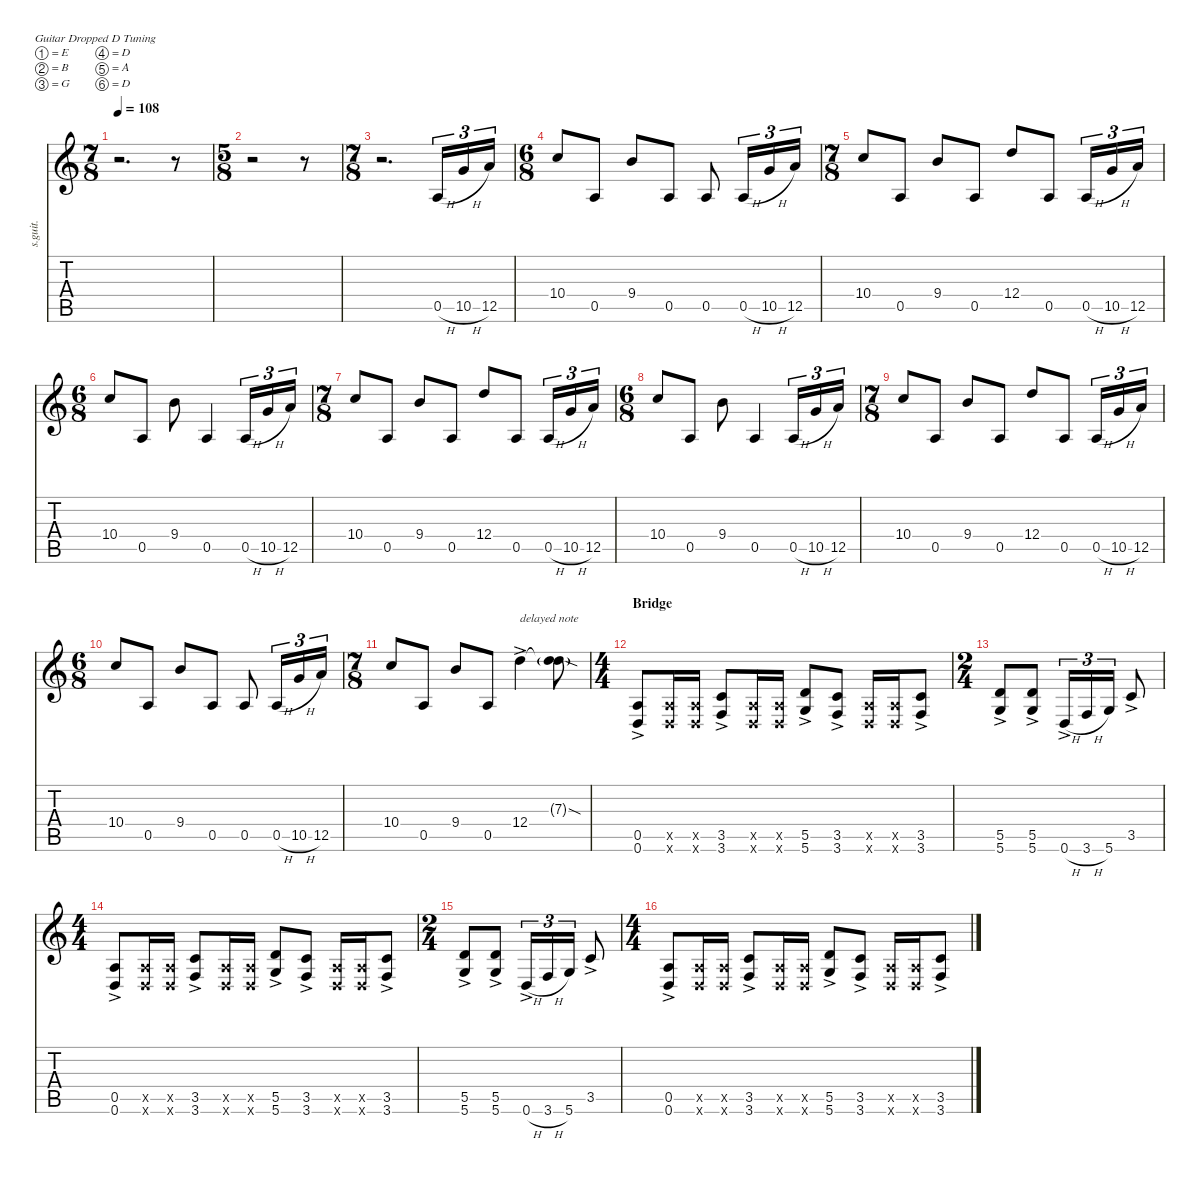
\defaultSystemsLayout 4
\hideDynamics
\bracketExtendMode nobrackets
\track ("Adam Jones (Guitar II)" "s.guit.") {instrument distortionguitar}
\staff {score tabs}
\tuning (E4 B3 G3 D3 A2 D2)
\ts (7 8)
\beaming (8 2 2 2 2)
\tempo 108
\clef g2
\ks c
r.2{d dy f} r.8 |
\ts (5 8)
\beaming (8 2 2 2 2)
r.2 r.8 |
\ts (7 8)
\beaming (8 2 2 2 2)
r.2{d} 0.5{h}.16{tu (3 2) lyrics (0 "") lyrics (1 "") lyrics (2 "") lyrics (3 "") lyrics (4 "")} 10.5{h}.16{tu (3 2) lyrics (0 "") lyrics (1 "") lyrics (2 "") lyrics (3 "") lyrics (4 "")} 12.5.16{tu (3 2) lyrics (0 "") lyrics (1 "") lyrics (2 "") lyrics (3 "") lyrics (4 "")} |
\ts (6 8)
\beaming (8 2 2 2 2)
10.4.8{lyrics (0 "") lyrics (1 "") lyrics (2 "") lyrics (3 "") lyrics (4 "")} 0.5.8{lyrics (0 "") lyrics (1 "") lyrics (2 "") lyrics (3 "") lyrics (4 "")} 9.4.8{lyrics (0 "") lyrics (1 "") lyrics (2 "") lyrics (3 "") lyrics (4 "")} 0.5.8{lyrics (0 "") lyrics (1 "") lyrics (2 "") lyrics (3 "") lyrics (4 "")} 0.5.8{lyrics (0 "") lyrics (1 "") lyrics (2 "") lyrics (3 "") lyrics (4 "")} 0.5{h}.16{tu (3 2) lyrics (0 "") lyrics (1 "") lyrics (2 "") lyrics (3 "") lyrics (4 "")} 10.5{h}.16{tu (3 2) lyrics (0 "") lyrics (1 "") lyrics (2 "") lyrics (3 "") lyrics (4 "")} 12.5.16{tu (3 2) lyrics (0 "") lyrics (1 "") lyrics (2 "") lyrics (3 "") lyrics (4 "")} |
\ts (7 8)
\beaming (8 2 2 2 2)
10.4.8{lyrics (0 "") lyrics (1 "") lyrics (2 "") lyrics (3 "") lyrics (4 "")} 0.5.8{lyrics (0 "") lyrics (1 "") lyrics (2 "") lyrics (3 "") lyrics (4 "")} 9.4.8{lyrics (0 "") lyrics (1 "") lyrics (2 "") lyrics (3 "") lyrics (4 "")} 0.5.8{lyrics (0 "") lyrics (1 "") lyrics (2 "") lyrics (3 "") lyrics (4 "")} 12.4.8{lyrics (0 "") lyrics (1 "") lyrics (2 "") lyrics (3 "") lyrics (4 "")} 0.5.8{lyrics (0 "") lyrics (1 "") lyrics (2 "") lyrics (3 "") lyrics (4 "")} 0.5{h}.16{tu (3 2) lyrics (0 "") lyrics (1 "") lyrics (2 "") lyrics (3 "") lyrics (4 "")} 10.5{h}.16{tu (3 2) lyrics (0 "") lyrics (1 "") lyrics (2 "") lyrics (3 "") lyrics (4 "")} 12.5.16{tu (3 2) lyrics (0 "") lyrics (1 "") lyrics (2 "") lyrics (3 "") lyrics (4 "")} |
\ts (6 8)
\beaming (8 2 2 2 2)
10.4.8{lyrics (0 "") lyrics (1 "") lyrics (2 "") lyrics (3 "") lyrics (4 "")} 0.5.8{lyrics (0 "") lyrics (1 "") lyrics (2 "") lyrics (3 "") lyrics (4 "")} 9.4.8{lyrics (0 "") lyrics (1 "") lyrics (2 "") lyrics (3 "") lyrics (4 "")} 0.5.4{lyrics (0 "") lyrics (1 "") lyrics (2 "") lyrics (3 "") lyrics (4 "")} 0.5{h}.16{tu (3 2) lyrics (0 "") lyrics (1 "") lyrics (2 "") lyrics (3 "") lyrics (4 "")} 10.5{h}.16{tu (3 2) lyrics (0 "") lyrics (1 "") lyrics (2 "") lyrics (3 "") lyrics (4 "")} 12.5.16{tu (3 2) lyrics (0 "") lyrics (1 "") lyrics (2 "") lyrics (3 "") lyrics (4 "")} |
\ts (7 8)
\beaming (8 2 2 2 2)
10.4.8{lyrics (0 "") lyrics (1 "") lyrics (2 "") lyrics (3 "") lyrics (4 "")} 0.5.8{lyrics (0 "") lyrics (1 "") lyrics (2 "") lyrics (3 "") lyrics (4 "")} 9.4.8{lyrics (0 "") lyrics (1 "") lyrics (2 "") lyrics (3 "") lyrics (4 "")} 0.5.8{lyrics (0 "") lyrics (1 "") lyrics (2 "") lyrics (3 "") lyrics (4 "")} 12.4.8{lyrics (0 "") lyrics (1 "") lyrics (2 "") lyrics (3 "") lyrics (4 "")} 0.5.8{lyrics (0 "") lyrics (1 "") lyrics (2 "") lyrics (3 "") lyrics (4 "")} 0.5{h}.16{tu (3 2) lyrics (0 "") lyrics (1 "") lyrics (2 "") lyrics (3 "") lyrics (4 "")} 10.5{h}.16{tu (3 2) lyrics (0 "") lyrics (1 "") lyrics (2 "") lyrics (3 "") lyrics (4 "")} 12.5.16{tu (3 2) lyrics (0 "") lyrics (1 "") lyrics (2 "") lyrics (3 "") lyrics (4 "")} |
\ts (6 8)
\beaming (8 2 2 2 2)
10.4.8{lyrics (0 "") lyrics (1 "") lyrics (2 "") lyrics (3 "") lyrics (4 "")} 0.5.8{lyrics (0 "") lyrics (1 "") lyrics (2 "") lyrics (3 "") lyrics (4 "")} 9.4.8{lyrics (0 "") lyrics (1 "") lyrics (2 "") lyrics (3 "") lyrics (4 "")} 0.5.4{lyrics (0 "") lyrics (1 "") lyrics (2 "") lyrics (3 "") lyrics (4 "")} 0.5{h}.16{tu (3 2) lyrics (0 "") lyrics (1 "") lyrics (2 "") lyrics (3 "") lyrics (4 "")} 10.5{h}.16{tu (3 2) lyrics (0 "") lyrics (1 "") lyrics (2 "") lyrics (3 "") lyrics (4 "")} 12.5.16{tu (3 2) lyrics (0 "") lyrics (1 "") lyrics (2 "") lyrics (3 "") lyrics (4 "")} |
\ts (7 8)
\beaming (8 2 2 2 2)
10.4.8{lyrics (0 "") lyrics (1 "") lyrics (2 "") lyrics (3 "") lyrics (4 "")} 0.5.8{lyrics (0 "") lyrics (1 "") lyrics (2 "") lyrics (3 "") lyrics (4 "")} 9.4.8{lyrics (0 "") lyrics (1 "") lyrics (2 "") lyrics (3 "") lyrics (4 "")} 0.5.8{lyrics (0 "") lyrics (1 "") lyrics (2 "") lyrics (3 "") lyrics (4 "")} 12.4.8{lyrics (0 "") lyrics (1 "") lyrics (2 "") lyrics (3 "") lyrics (4 "")} 0.5.8{lyrics (0 "") lyrics (1 "") lyrics (2 "") lyrics (3 "") lyrics (4 "")} 0.5{h}.16{tu (3 2) lyrics (0 "") lyrics (1 "") lyrics (2 "") lyrics (3 "") lyrics (4 "")} 10.5{h}.16{tu (3 2) lyrics (0 "") lyrics (1 "") lyrics (2 "") lyrics (3 "") lyrics (4 "")} 12.5.16{tu (3 2) lyrics (0 "") lyrics (1 "") lyrics (2 "") lyrics (3 "") lyrics (4 "")} |
\ts (6 8)
\beaming (8 2 2 2 2)
10.4.8{lyrics (0 "") lyrics (1 "") lyrics (2 "") lyrics (3 "") lyrics (4 "")} 0.5.8{lyrics (0 "") lyrics (1 "") lyrics (2 "") lyrics (3 "") lyrics (4 "")} 9.4.8{lyrics (0 "") lyrics (1 "") lyrics (2 "") lyrics (3 "") lyrics (4 "")} 0.5.8{lyrics (0 "") lyrics (1 "") lyrics (2 "") lyrics (3 "") lyrics (4 "")} 0.5.8{lyrics (0 "") lyrics (1 "") lyrics (2 "") lyrics (3 "") lyrics (4 "")} 0.5{h}.16{tu (3 2) lyrics (0 "") lyrics (1 "") lyrics (2 "") lyrics (3 "") lyrics (4 "")} 10.5{h}.16{tu (3 2) lyrics (0 "") lyrics (1 "") lyrics (2 "") lyrics (3 "") lyrics (4 "")} 12.5.16{tu (3 2) lyrics (0 "") lyrics (1 "") lyrics (2 "") lyrics (3 "") lyrics (4 "")} |
\ts (7 8)
\beaming (8 2 2 2 2)
10.4.8{lyrics (0 "") lyrics (1 "") lyrics (2 "") lyrics (3 "") lyrics (4 "")} 0.5.8{lyrics (0 "") lyrics (1 "") lyrics (2 "") lyrics (3 "") lyrics (4 "")} 9.4.8{lyrics (0 "") lyrics (1 "") lyrics (2 "") lyrics (3 "") lyrics (4 "")} 0.5.8{lyrics (0 "") lyrics (1 "") lyrics (2 "") lyrics (3 "") lyrics (4 "")} 12.4{ac}.4{txt "delayed note" lyrics (0 "") lyrics (1 "") lyrics (2 "") lyrics (3 "") lyrics (4 "") dy p} (7.3{sod g} 12.4{t}).8{lyrics (0 "") lyrics (1 "") lyrics (2 "") lyrics (3 "") lyrics (4 "") dy f} |
\ts (4 4)
\beaming (8 2 2 2 2)
\section ("" "Bridge")
(0.5{ac} 0.6{ac}).8{lyrics (0 "") lyrics (1 "") lyrics (2 "") lyrics (3 "") lyrics (4 "") dy p} (0.5{x} 0.6{x}).16{lyrics (0 "") lyrics (1 "") lyrics (2 "") lyrics (3 "") lyrics (4 "") dy f} (0.5{x} 0.6{x}).16{lyrics (0 "") lyrics (1 "") lyrics (2 "") lyrics (3 "") lyrics (4 "")} (3.5{ac} 3.6{ac}).8{lyrics (0 "") lyrics (1 "") lyrics (2 "") lyrics (3 "") lyrics (4 "") dy p} (0.5{x} 0.6{x}).16{lyrics (0 "") lyrics (1 "") lyrics (2 "") lyrics (3 "") lyrics (4 "") dy f} (0.5{x} 0.6{x}).16{lyrics (0 "") lyrics (1 "") lyrics (2 "") lyrics (3 "") lyrics (4 "")} (5.5{ac} 5.6{ac}).8{lyrics (0 "") lyrics (1 "") lyrics (2 "") lyrics (3 "") lyrics (4 "") dy p} (3.5{ac} 3.6{ac}).8{lyrics (0 "") lyrics (1 "") lyrics (2 "") lyrics (3 "") lyrics (4 "")} (0.5{x} 0.6{x}).16{lyrics (0 "") lyrics (1 "") lyrics (2 "") lyrics (3 "") lyrics (4 "") dy f} (0.5{x} 0.6{x}).16{lyrics (0 "") lyrics (1 "") lyrics (2 "") lyrics (3 "") lyrics (4 "")} (3.5{ac} 3.6{ac}).8{lyrics (0 "") lyrics (1 "") lyrics (2 "") lyrics (3 "") lyrics (4 "") dy p} |
\ts (2 4)
\beaming (8 2 2 2 2)
(5.5{ac} 5.6{ac}).8{lyrics (0 "") lyrics (1 "") lyrics (2 "") lyrics (3 "") lyrics (4 "")} (5.5{ac} 5.6{ac}).8{lyrics (0 "") lyrics (1 "") lyrics (2 "") lyrics (3 "") lyrics (4 "")} 0.6{h ac}.16{tu (3 2) lyrics (0 "") lyrics (1 "") lyrics (2 "") lyrics (3 "") lyrics (4 "")} 3.6{h}.16{tu (3 2) lyrics (0 "") lyrics (1 "") lyrics (2 "") lyrics (3 "") lyrics (4 "") dy f} 5.6.16{tu (3 2) lyrics (0 "") lyrics (1 "") lyrics (2 "") lyrics (3 "") lyrics (4 "")} 3.5{ac}.8{lyrics (0 "") lyrics (1 "") lyrics (2 "") lyrics (3 "") lyrics (4 "") dy p} |
\ts (4 4)
\beaming (8 2 2 2 2)
(0.5{ac} 0.6{ac}).8{lyrics (0 "") lyrics (1 "") lyrics (2 "") lyrics (3 "") lyrics (4 "")} (0.5{x} 0.6{x}).16{lyrics (0 "") lyrics (1 "") lyrics (2 "") lyrics (3 "") lyrics (4 "") dy f} (0.5{x} 0.6{x}).16{lyrics (0 "") lyrics (1 "") lyrics (2 "") lyrics (3 "") lyrics (4 "")} (3.5{ac} 3.6{ac}).8{lyrics (0 "") lyrics (1 "") lyrics (2 "") lyrics (3 "") lyrics (4 "") dy p} (0.5{x} 0.6{x}).16{lyrics (0 "") lyrics (1 "") lyrics (2 "") lyrics (3 "") lyrics (4 "") dy f} (0.5{x} 0.6{x}).16{lyrics (0 "") lyrics (1 "") lyrics (2 "") lyrics (3 "") lyrics (4 "")} (5.5{ac} 5.6{ac}).8{lyrics (0 "") lyrics (1 "") lyrics (2 "") lyrics (3 "") lyrics (4 "") dy p} (3.5{ac} 3.6{ac}).8{lyrics (0 "") lyrics (1 "") lyrics (2 "") lyrics (3 "") lyrics (4 "")} (0.5{x} 0.6{x}).16{lyrics (0 "") lyrics (1 "") lyrics (2 "") lyrics (3 "") lyrics (4 "") dy f} (0.5{x} 0.6{x}).16{lyrics (0 "") lyrics (1 "") lyrics (2 "") lyrics (3 "") lyrics (4 "")} (3.5{ac} 3.6{ac}).8{lyrics (0 "") lyrics (1 "") lyrics (2 "") lyrics (3 "") lyrics (4 "") dy p} |
\ts (2 4)
\beaming (8 2 2 2 2)
(5.5{ac} 5.6{ac}).8{lyrics (0 "") lyrics (1 "") lyrics (2 "") lyrics (3 "") lyrics (4 "")} (5.5{ac} 5.6{ac}).8{lyrics (0 "") lyrics (1 "") lyrics (2 "") lyrics (3 "") lyrics (4 "")} 0.6{h ac}.16{tu (3 2) lyrics (0 "") lyrics (1 "") lyrics (2 "") lyrics (3 "") lyrics (4 "")} 3.6{h}.16{tu (3 2) lyrics (0 "") lyrics (1 "") lyrics (2 "") lyrics (3 "") lyrics (4 "") dy f} 5.6.16{tu (3 2) lyrics (0 "") lyrics (1 "") lyrics (2 "") lyrics (3 "") lyrics (4 "")} 3.5{ac}.8{lyrics (0 "") lyrics (1 "") lyrics (2 "") lyrics (3 "") lyrics (4 "") dy p} |
\ts (4 4)
\beaming (8 2 2 2 2)
(0.5{ac} 0.6{ac}).8{lyrics (0 "") lyrics (1 "") lyrics (2 "") lyrics (3 "") lyrics (4 "")} (0.5{x} 0.6{x}).16{lyrics (0 "") lyrics (1 "") lyrics (2 "") lyrics (3 "") lyrics (4 "") dy f} (0.5{x} 0.6{x}).16{lyrics (0 "") lyrics (1 "") lyrics (2 "") lyrics (3 "") lyrics (4 "")} (3.5{ac} 3.6{ac}).8{lyrics (0 "") lyrics (1 "") lyrics (2 "") lyrics (3 "") lyrics (4 "") dy p} (0.5{x} 0.6{x}).16{lyrics (0 "") lyrics (1 "") lyrics (2 "") lyrics (3 "") lyrics (4 "") dy f} (0.5{x} 0.6{x}).16{lyrics (0 "") lyrics (1 "") lyrics (2 "") lyrics (3 "") lyrics (4 "")} (5.5{ac} 5.6{ac}).8{lyrics (0 "") lyrics (1 "") lyrics (2 "") lyrics (3 "") lyrics (4 "") dy p} (3.5{ac} 3.6{ac}).8{lyrics (0 "") lyrics (1 "") lyrics (2 "") lyrics (3 "") lyrics (4 "")} (0.5{x} 0.6{x}).16{lyrics (0 "") lyrics (1 "") lyrics (2 "") lyrics (3 "") lyrics (4 "") dy f} (0.5{x} 0.6{x}).16{lyrics (0 "") lyrics (1 "") lyrics (2 "") lyrics (3 "") lyrics (4 "")} (3.5{ac} 3.6{ac}).8{lyrics (0 "") lyrics (1 "") lyrics (2 "") lyrics (3 "") lyrics (4 "") dy p}
